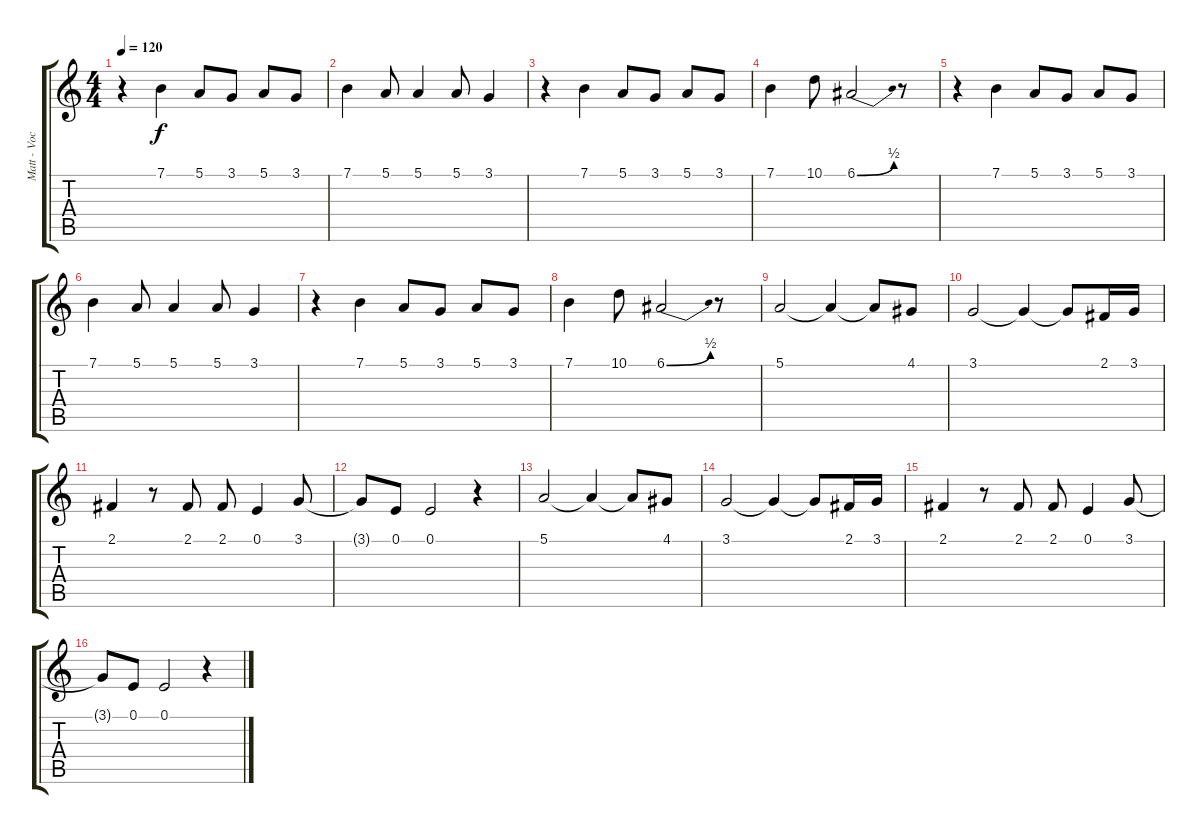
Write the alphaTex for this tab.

\track ("Matt - Vocals" "Matt - Voc") {instrument violin}
\staff {score tabs}
\tuning (E4 B3 G3 D3 A2 E2) {hide}
\ts (4 4)
\tempo 120
\clef g2
\ks c
r.4{dy f} 7.1.4 5.1.8 3.1.8 5.1.8 3.1.8 |
7.1.4 5.1.8 5.1.4 5.1.8 3.1.4 |
r.4 7.1.4 5.1.8 3.1.8 5.1.8 3.1.8 |
7.1.4 10.1.8 6.1{be (bend 0 0 60 2)}.2 r.8 |
r.4 7.1.4 5.1.8 3.1.8 5.1.8 3.1.8 |
7.1.4 5.1.8 5.1.4 5.1.8 3.1.4 |
r.4 7.1.4 5.1.8 3.1.8 5.1.8 3.1.8 |
7.1.4 10.1.8 6.1{be (bend 0 0 60 2)}.2 r.8 |
5.1.2 5.1{t}.4 5.1{t}.8 4.1.8 |
3.1.2 3.1{t}.4 3.1{t}.8 2.1.16 3.1.16 |
2.1.4 r.8 2.1.8 2.1.8 0.1.4 3.1.8 |
3.1{t}.8 0.1.8 0.1.2 r.4 |
5.1.2 5.1{t}.4 5.1{t}.8 4.1.8 |
3.1.2 3.1{t}.4 3.1{t}.8 2.1.16 3.1.16 |
2.1.4 r.8 2.1.8 2.1.8 0.1.4 3.1.8 |
3.1{t}.8 0.1.8 0.1.2 r.4
